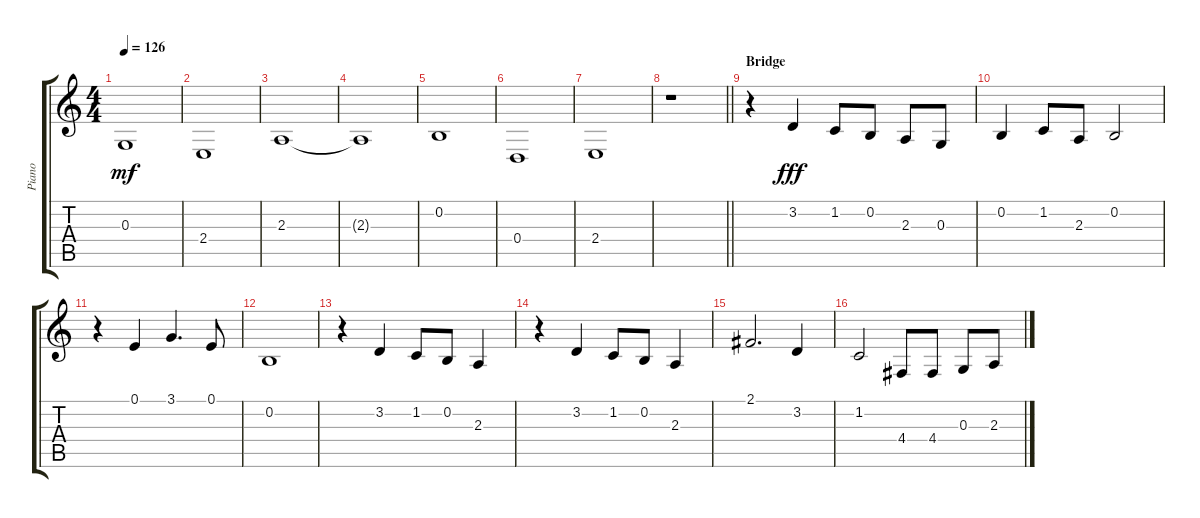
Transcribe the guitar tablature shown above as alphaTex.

\track ("Piano" "Piano") {instrument acousticgrandpiano}
\staff {score tabs}
\tuning (E4 B3 G3 D3 A2 E2) {hide}
\ts (4 4)
\tempo 126
\clef g2
\ks c
0.3.1{dy mf} |
2.4.1 |
2.3.1 |
2.3{t}.1 |
0.2.1 |
0.4.1 |
2.4.1 |
\barLineRight lightlight
r.1 |
\section ("" "Bridge")
r.4 3.2.4{dy fff} 1.2.8 0.2.8 2.3.8 0.3.8 |
0.2.4 1.2.8 2.3.8 0.2.2 |
r.4 0.1.4 3.1.4{d} 0.1.8 |
0.2.1 |
r.4 3.2.4 1.2.8 0.2.8 2.3.4 |
r.4 3.2.4 1.2.8 0.2.8 2.3.4 |
2.1.2{d} 3.2.4 |
1.2.2 4.4.8 4.4.8 0.3.8 2.3.8
